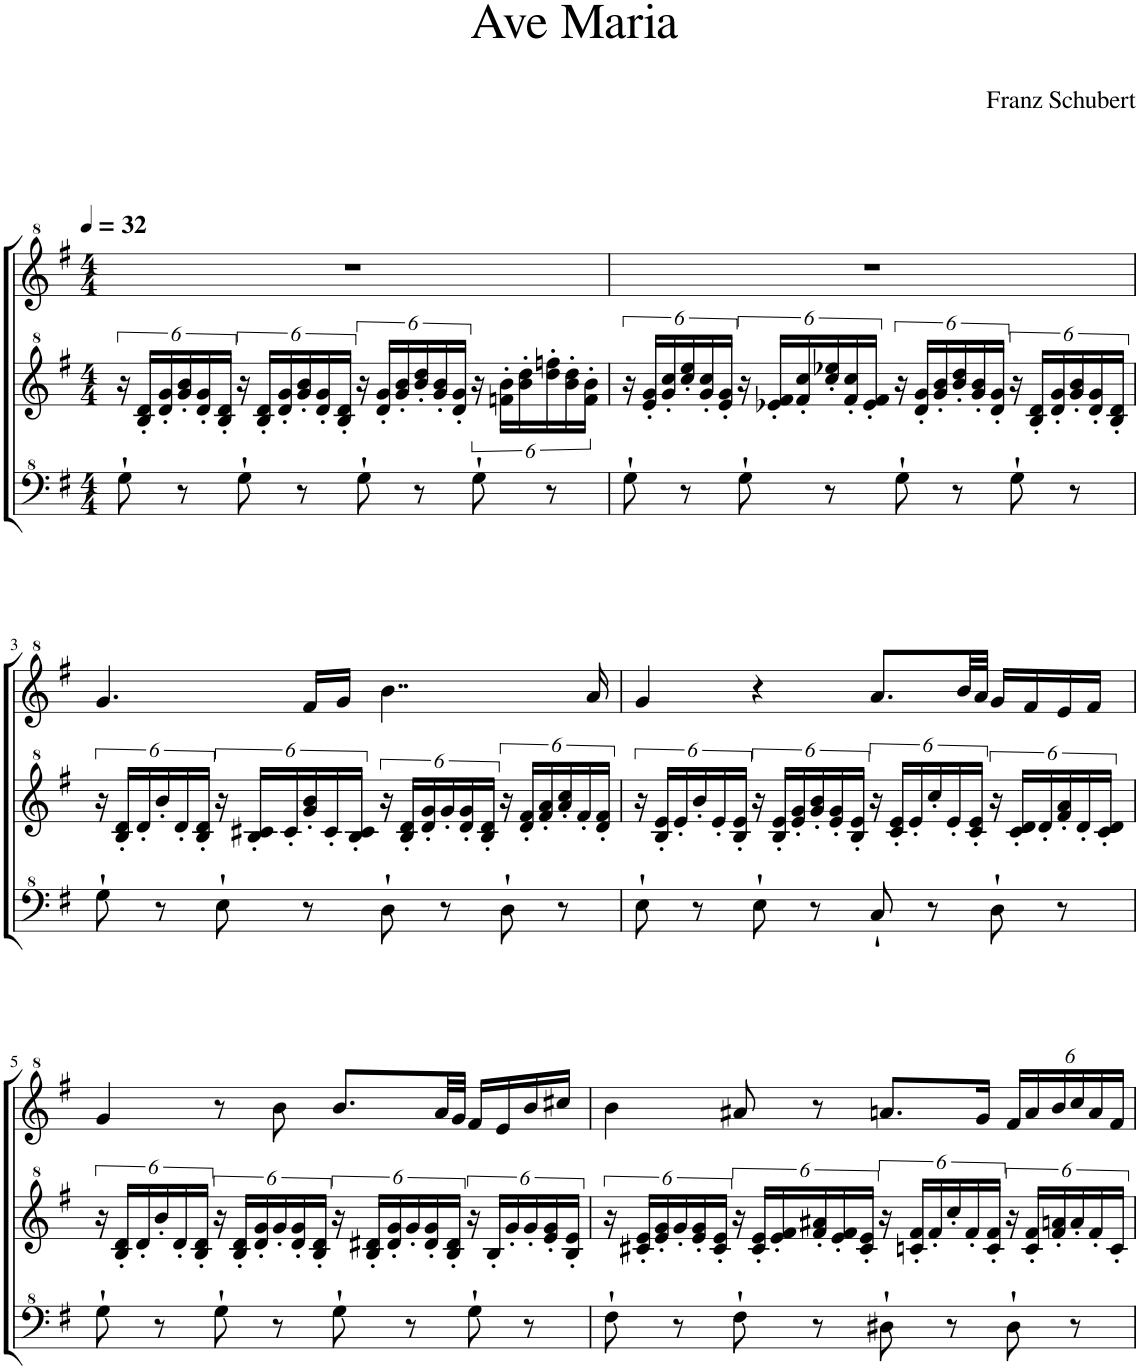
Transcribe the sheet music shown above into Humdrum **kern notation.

**kern	**kern	**kern
*part1	*part1	*part1
*staff3	*staff2	*staff1
*I"Model III	*	*
*clefF^4	*clefG^2	*clefG^2
*k[f#]	*k[f#]	*k[f#]
*M4/4	*M4/4	*M4/4
*MM32	*MM32	*MM32
=1	=1	=1
8g`\	24r	1r
.	24b/' 24dd/'LL	.
.	24dd/' 24gg/'	.
8r	24gg/' 24bb/'	.
.	24dd/' 24gg/'	.
.	24b/' 24dd/'JJ	.
8g`\	24r	.
.	24b/' 24dd/'LL	.
.	24dd/' 24gg/'	.
8r	24gg/' 24bb/'	.
.	24dd/' 24gg/'	.
.	24b/' 24dd/'JJ	.
8g`\	24r	.
.	24dd/' 24gg/'LL	.
.	24gg/' 24bb/'	.
8r	24bb/' 24ddd/'	.
.	24gg/' 24bb/'	.
.	24dd/' 24gg/'JJ	.
8g`\	24r	.
.	24ffn\' 24bb\'LL	.
.	24bb\' 24ddd\'	.
8r	24ddd\' 24fffn\'	.
.	24bb\' 24ddd\'	.
.	24ff\' 24bb\'JJ	.
=2	=2	=2
8g`\	24r	1r
.	24ee/' 24gg/'LL	.
.	24gg/' 24ccc/'	.
8r	24ccc/' 24eee/'	.
.	24gg/' 24ccc/'	.
.	24ee/' 24gg/'JJ	.
8g`\	24r	.
.	24ee-X/' 24ff#/'LL	.
.	24ff#/' 24ccc/'	.
8r	24ccc/' 24eee-X/'	.
.	24ff#/' 24ccc/'	.
.	24ee-/' 24ff#/'JJ	.
8g`\	24r	.
.	24dd/' 24gg/'LL	.
.	24gg/' 24bb/'	.
8r	24bb/' 24ddd/'	.
.	24gg/' 24bb/'	.
.	24dd/' 24gg/'JJ	.
8g`\	24r	.
.	24b/' 24dd/'LL	.
.	24dd/' 24gg/'	.
8r	24gg/' 24bb/'	.
.	24dd/' 24gg/'	.
.	24b/' 24dd/'JJ	.
!!LO:LB:g=z
=3	=3	=3
8g`\	24r	4.gg/
.	24b/' 24dd/'LL	.
.	24dd'/	.
8r	24bb'/	.
.	24dd'/	.
.	24b/' 24dd/'JJ	.
8e`\	24r	.
.	24b/' 24cc#X/'LL	.
.	24cc#'/	.
8r	24gg/' 24bb/'	16ff#/LL
.	24cc#'/	.
.	.	16gg/JJ
.	24b/' 24cc#/'JJ	.
8d`\	24r	4..bb\
.	24b/' 24dd/'LL	.
.	24dd/' 24gg/'	.
8r	24gg'/	.
.	24dd/' 24gg/'	.
.	24b/' 24dd/'JJ	.
8d`\	24r	.
.	24dd/' 24ff#/'LL	.
.	24ff#/' 24aa/'	.
8r	24aa/' 24ccc/'	.
.	24ff#'/	.
.	.	16aa/
.	24dd/' 24ff#/'JJ	.
=4	=4	=4
8e`\	24r	4gg/
.	24b/' 24ee/'LL	.
.	24ee'/	.
8r	24bb'/	.
.	24ee'/	.
.	24b/' 24ee/'JJ	.
8e`\	24r	4r
.	24b/' 24ee/'LL	.
.	24ee/' 24gg/'	.
8r	24gg/' 24bb/'	.
.	24ee/' 24gg/'	.
.	24b/' 24ee/'JJ	.
8c`/	24r	8.aa/L
.	24cc/' 24ee/'LL	.
.	24ee'/	.
8r	24ccc'/	.
.	24ee'/	.
.	.	32bb/LL
.	24cc/' 24ee/'JJ	.
.	.	32aa/JJJ
8d`\	24r	16gg/LL
.	24cc/' 24dd/'LL	.
.	.	16ff#/
.	24dd'/	.
8r	24ff#/' 24aa/'	16ee/
.	24dd'/	.
.	.	16ff#/JJ
.	24cc/' 24dd/'JJ	.
!!LO:LB:g=z
=5	=5	=5
8g`\	24r	4gg/
.	24b/' 24dd/'LL	.
.	24dd'/	.
8r	24bb'/	.
.	24dd'/	.
.	24b/' 24dd/'JJ	.
8g`\	24r	8r
.	24b/' 24dd/'LL	.
.	24dd/' 24gg/'	.
8r	24gg'/	8bb\
.	24dd/' 24gg/'	.
.	24b/' 24dd/'JJ	.
8g`\	24r	8.bb/L
.	24b/' 24dd#X/'LL	.
.	24dd#/' 24gg/'	.
8r	24gg'/	.
.	24dd#/' 24gg/'	.
.	.	32aa/LL
.	24b/' 24dd#/'JJ	.
.	.	32gg/JJJ
8g`\	24r	16ff#/LL
.	24b'/LL	.
.	.	16ee/
.	24gg'/	.
8r	24gg'/	16bb/
.	24ee/' 24gg/'	.
.	.	16ccc#X/JJ
.	24b/' 24ee/'JJ	.
=6	=6	=6
8f#`\	24r	4bb\
.	24cc#X/' 24ee/'LL	.
.	24ee/' 24gg/'	.
8r	24gg'/	.
.	24ee/' 24gg/'	.
.	24cc#/' 24ee/'JJ	.
8f#`\	24r	8aa#X/
.	24cc#/' 24ee/'LL	.
.	24ee/' 24ff#/'	.
8r	24ff#/' 24aa#X/'	8r
.	24ee/' 24ff#/'	.
.	24cc#/' 24ee/'JJ	.
8d#X`\	24r	8.aan/L
.	24ccn/' 24ff#/'LL	.
.	24ff#'/	.
8r	24ccc'/	.
.	24ff#'/	.
.	.	16gg/Jk
.	24cc/' 24ff#/'JJ	.
*	*	*Xbrackettup
8d#`\	24r	24ff#/LL
.	24cc/' 24ff#/'LL	24aa/
.	24ff#/' 24aan/'	24bb/
8r	24aa'/	24ccc/
.	24ff#'/	24aa/
.	24cc'/JJ	24ff#/JJ
=	=	=
*-	*-	*-
